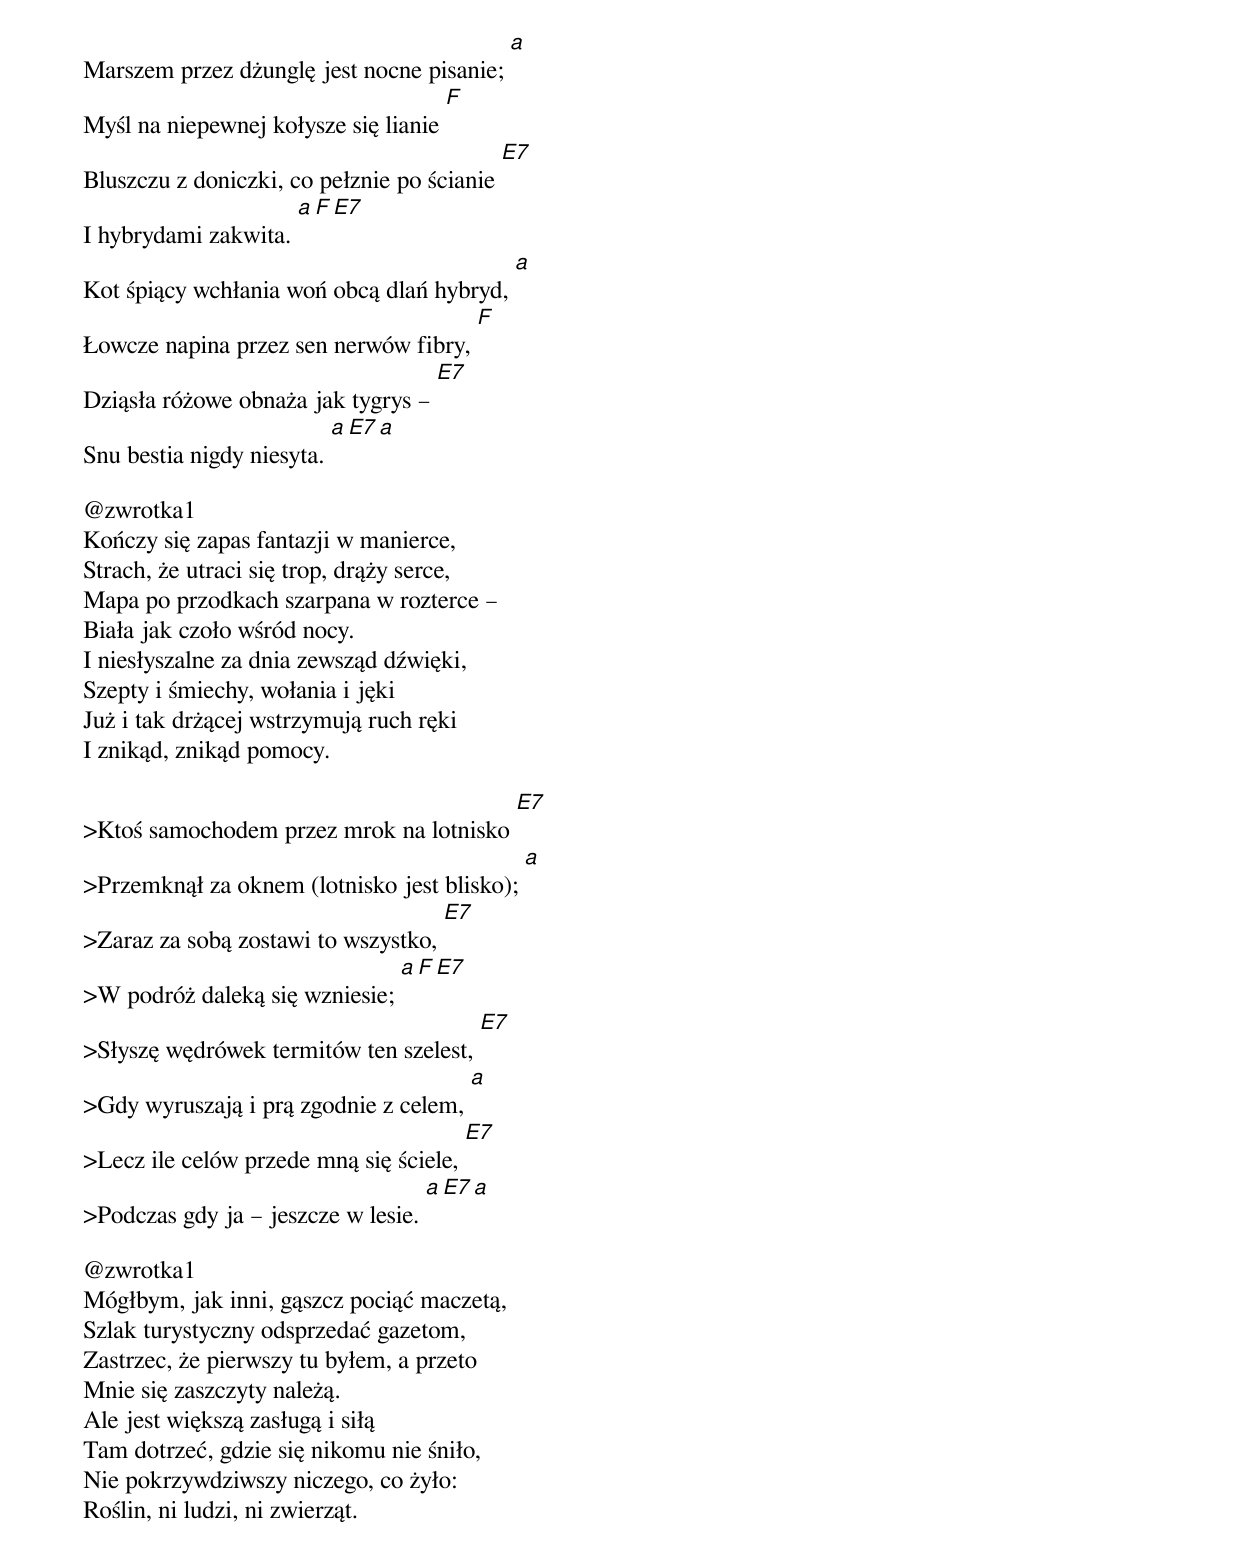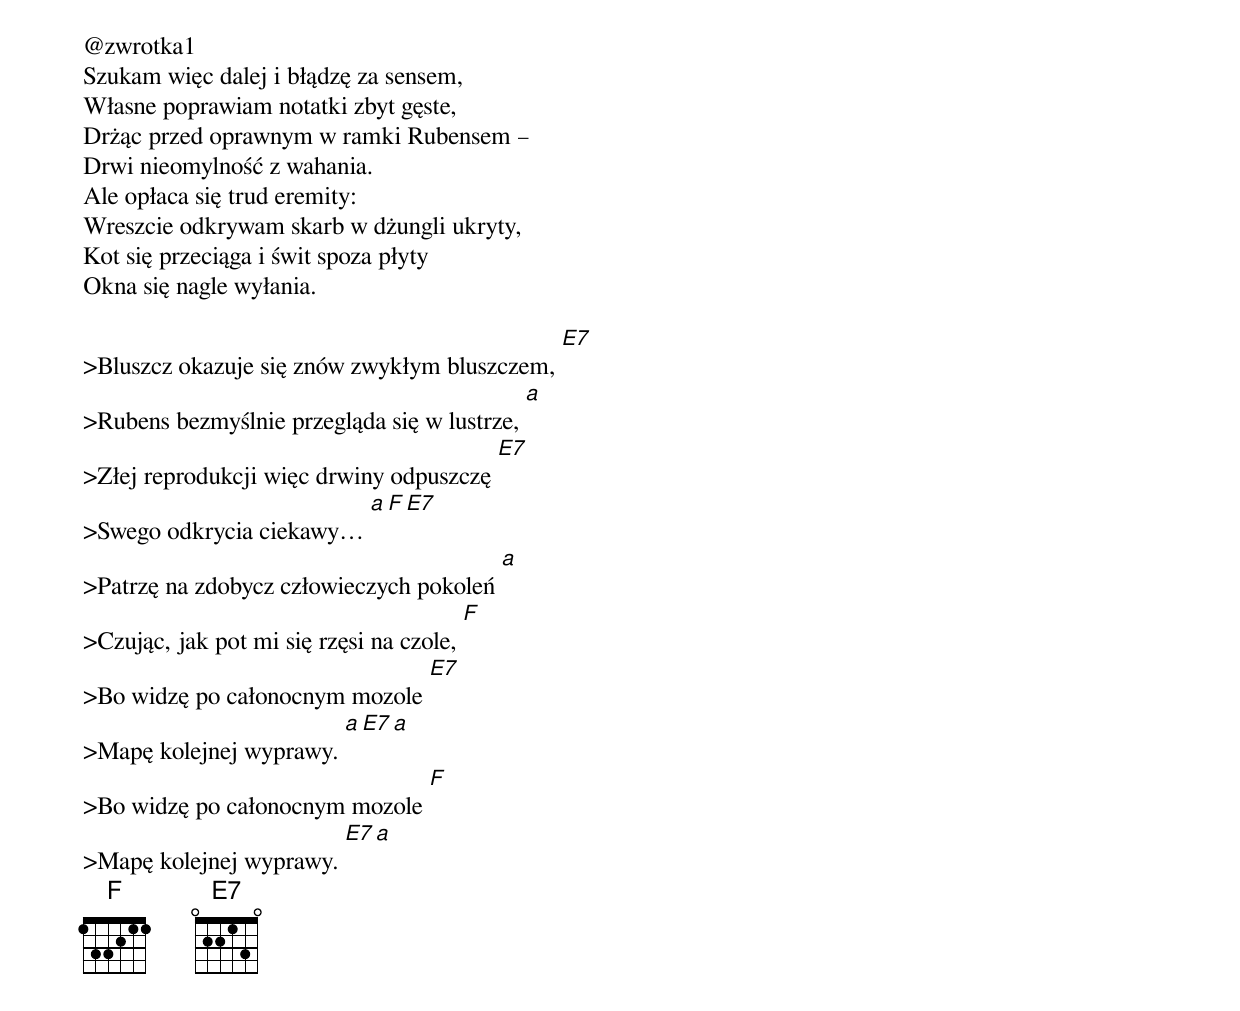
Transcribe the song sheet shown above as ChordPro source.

Marszem przez dżunglę jest nocne pisanie; [a]
Myśl na niepewnej kołysze się lianie [F]
Bluszczu z doniczki, co pełznie po ścianie [E7]
I hybrydami zakwita. [a F E7]
Kot śpiący wchłania woń obcą dlań hybryd, [a]
Łowcze napina przez sen nerwów fibry, [F]
Dziąsła różowe obnaża jak tygrys – [E7]
Snu bestia nigdy niesyta. [a E7 a]

@zwrotka1
Kończy się zapas fantazji w manierce,
Strach, że utraci się trop, drąży serce,
Mapa po przodkach szarpana w rozterce –
Biała jak czoło wśród nocy.
I niesłyszalne za dnia zewsząd dźwięki,
Szepty i śmiechy, wołania i jęki
Już i tak drżącej wstrzymują ruch ręki
I znikąd, znikąd pomocy.

>Ktoś samochodem przez mrok na lotnisko [E7]
>Przemknął za oknem (lotnisko jest blisko); [a]
>Zaraz za sobą zostawi to wszystko, [E7]
>W podróż daleką się wzniesie; [a F E7]
>Słyszę wędrówek termitów ten szelest, [E7]
>Gdy wyruszają i prą zgodnie z celem, [a]
>Lecz ile celów przede mną się ściele, [E7]
>Podczas gdy ja – jeszcze w lesie. [a E7 a]

@zwrotka1
Mógłbym, jak inni, gąszcz pociąć maczetą,
Szlak turystyczny odsprzedać gazetom,
Zastrzec, że pierwszy tu byłem, a przeto
Mnie się zaszczyty należą.
Ale jest większą zasługą i siłą
Tam dotrzeć, gdzie się nikomu nie śniło,
Nie pokrzywdziwszy niczego, co żyło:
Roślin, ni ludzi, ni zwierząt.

@zwrotka1
Szukam więc dalej i błądzę za sensem,
Własne poprawiam notatki zbyt gęste,
Drżąc przed oprawnym w ramki Rubensem –
Drwi nieomylność z wahania.
Ale opłaca się trud eremity:
Wreszcie odkrywam skarb w dżungli ukryty,
Kot się przeciąga i świt spoza płyty
Okna się nagle wyłania.

>Bluszcz okazuje się znów zwykłym bluszczem, [E7]
>Rubens bezmyślnie przegląda się w lustrze, [a]
>Złej reprodukcji więc drwiny odpuszczę [E7]
>Swego odkrycia ciekawy… [a F E7]
>Patrzę na zdobycz człowieczych pokoleń [a]
>Czując, jak pot mi się rzęsi na czole, [F]
>Bo widzę po całonocnym mozole [E7]
>Mapę kolejnej wyprawy. [a E7 a]
>Bo widzę po całonocnym mozole [F]
>Mapę kolejnej wyprawy. [E7 a]
